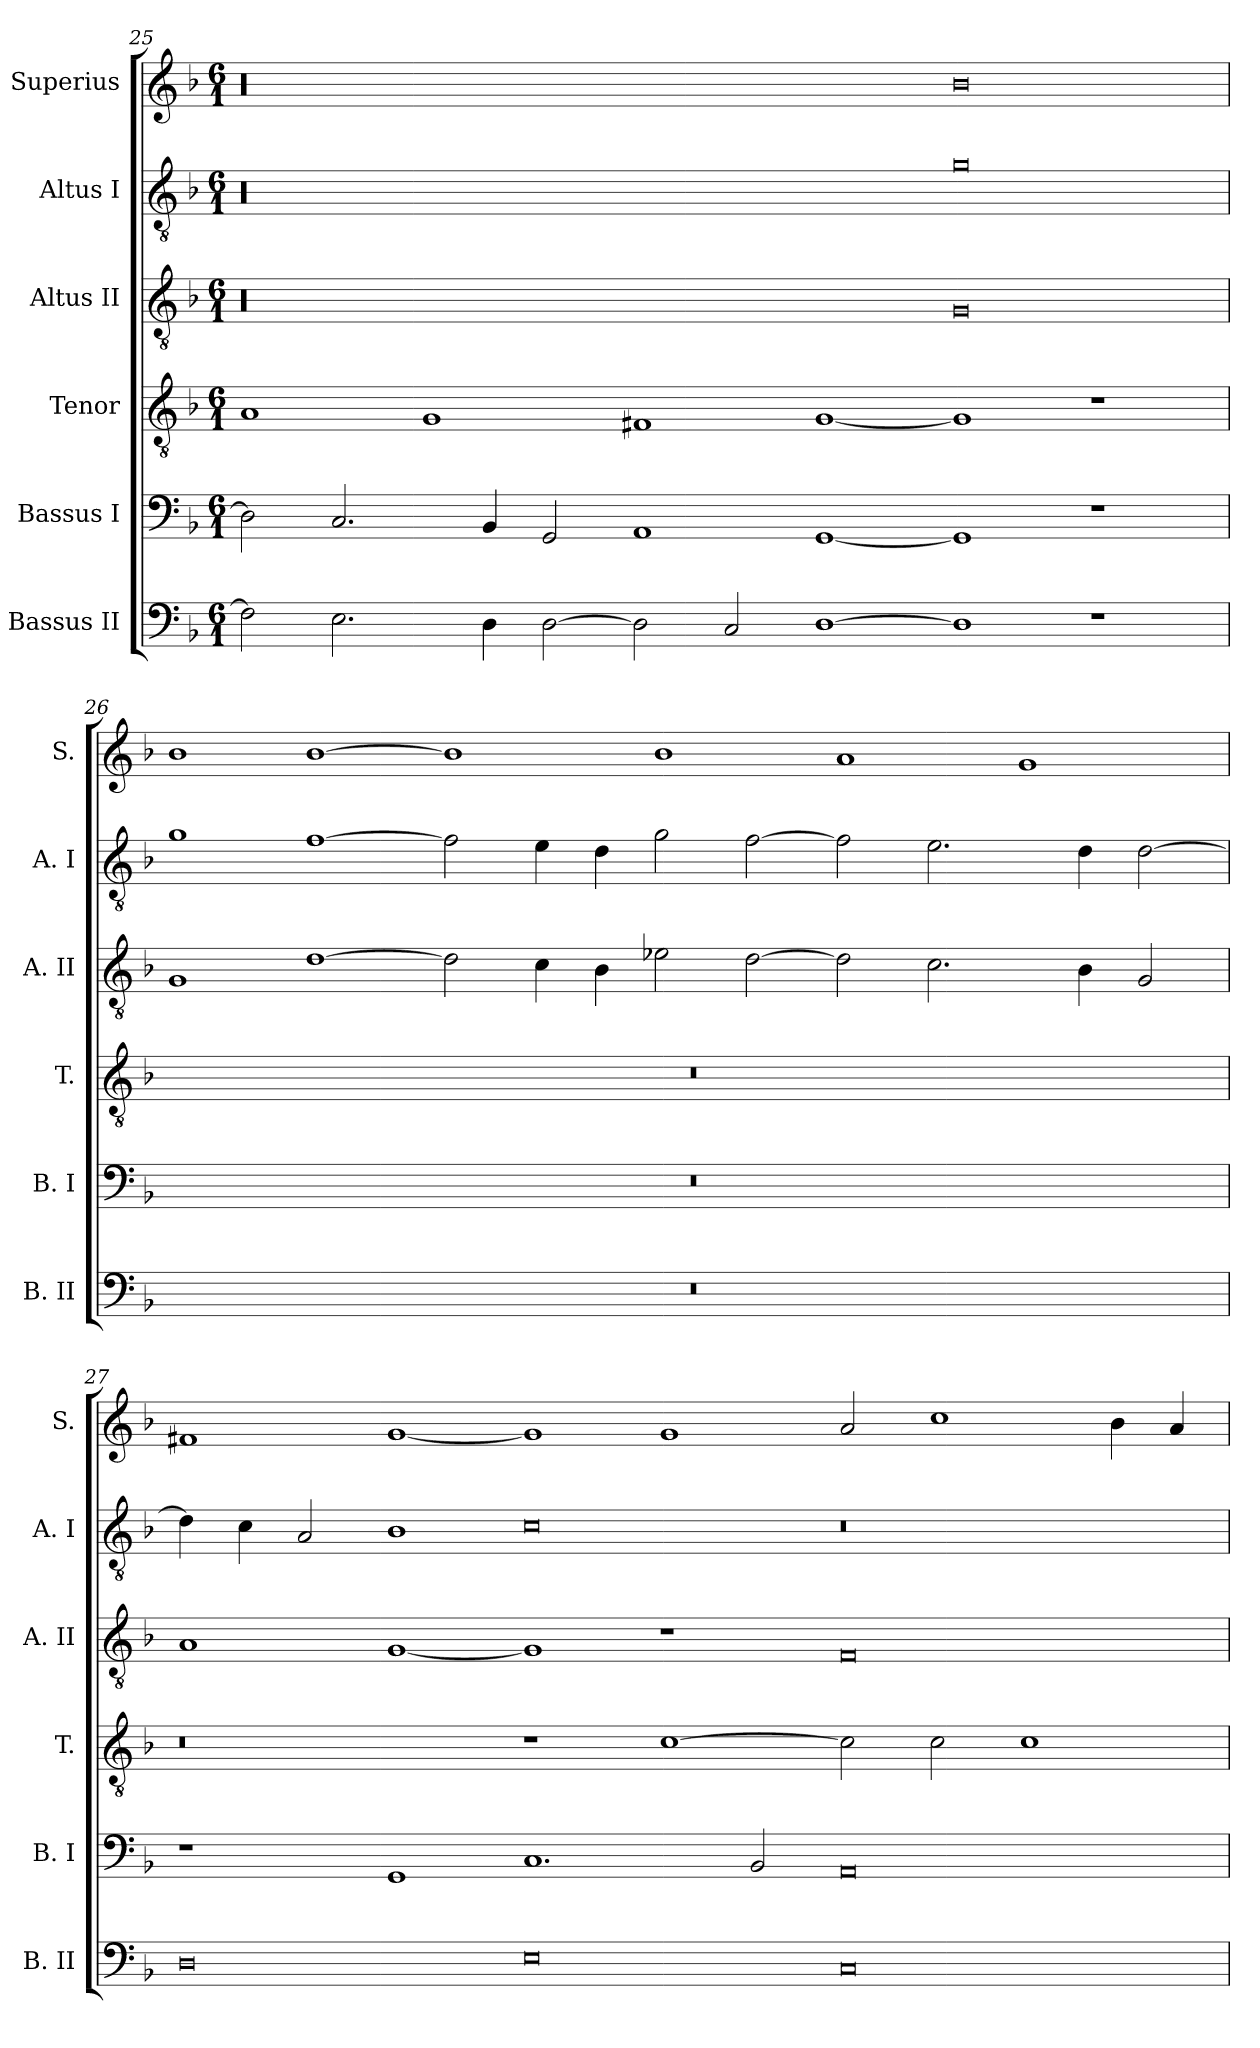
**kern	**kern	**kern	**kern	**kern	**kern
*part6	*part5	*part4	*part3	*part2	*part1
*staff6	*staff5	*staff4	*staff3	*staff2	*staff1
*I"Bassus II	*I"Bassus I	*I"Tenor	*I"Altus II	*I"Altus I	*I"Superius
*I'B. II	*I'B.  I	*I'T.	*I'A. II	*I'A. I	*I'S.
!!LO:PB:g=z
*clefF4	*clefF4	*clefGv2	*clefGv2	*clefGv2	*clefG2
*k[b-]	*k[b-]	*k[b-]	*k[b-]	*k[b-]	*k[b-]
*F:	*F:	*F:	*F:	*F:	*F:
*M6/1	*M6/1	*M6/1	*M6/1	*M6/1	*M6/1
=25	=25	=25	=25	=25	=25
2F\]	2D\]	1A	00r	00r	00r
2.E\	2.C/	.	.	.	.
.	.	1G	.	.	.
4D\	4BB-/	.	.	.	.
[2D\	2GG/	.	.	.	.
2D\]	1AA	1F#i	.	.	.
2C/	.	.	.	.	.
[1D	[1GG	[1G	.	.	.
1D]	1GG]	1G]	0G	0g	0b-
1r	1r	1r	.	.	.
=26	=26	=26	=26	=26	=26
00.r	00.r	00.r	1G	1g	1b-
.	.	.	[1d	[1f	[1b-
.	.	.	2d\]	2f\]	1b-]
.	.	.	4c\	4e\	.
.	.	.	4B-\	4d\	.
.	.	.	2e-X\	2g\	1b-
.	.	.	[2d\	[2f\	.
.	.	.	2d\]	2f\]	1a
.	.	.	2.c\	2.e\	.
.	.	.	.	.	1g
.	.	.	4B-\	4d\	.
.	.	.	2G/	[2d\	.
!!LO:LB:g=z
=27	=27	=27	=27	=27	=27
0D	1r	0r	1A	4d\]	1f#i
.	.	.	.	4c\	.
.	.	.	.	2A/	.
.	1GG	.	[1G	1B-	[1g
0E	1.C	1r	1G]	0c	1g]
.	.	[1c	1r	.	1g
.	2BB-/	.	.	.	.
0C	0AA	2c\]	0F	0r	2a/
.	.	2c\	.	.	1cc
.	.	1c	.	.	.
.	.	.	.	.	4b-\
.	.	.	.	.	4a/
=	=	=	=	=	=
*-	*-	*-	*-	*-	*-
